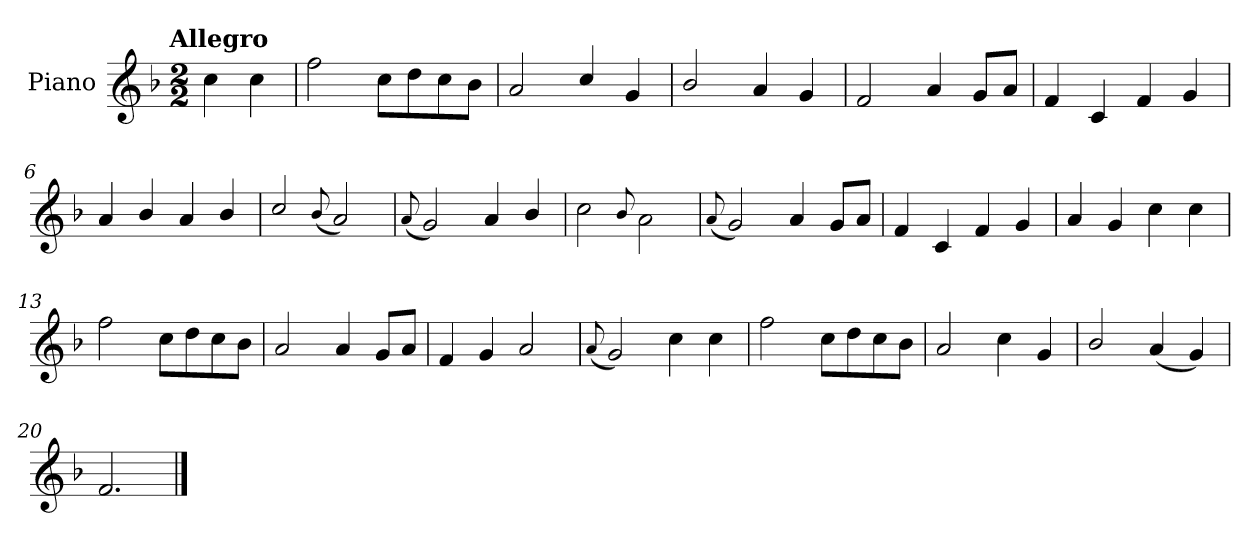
**kern
*part1
*staff1
*I"Piano
*I'Pno.
*clefG2
*k[b-]
!!LO:TX:omd:t=Allegro
*M2/2
*MM144
=
4cc\
4cc\
=1
2ff\
8cc\L
8dd\
8cc\
8b-\J
=2
2a/
4cc/
4g/
=3
2b-/
4a/
4g/
=4
2f/
4a/
8g/L
8a/J
=5
4f/
4c/
4f/
4g/
!!LO:LB:g=z
=6
4a/
4b-/
4a/
4b-/
=7
2cc/
(<8qqb-/
2a/)
=8
(<8qqa/
2g/)
4a/
4b-/
=9
2cc\
8qqb-/
2a\
=10
(<8qqa/
2g/)
4a/
8g/L
8a/J
=11
4f/
4c/
4f/
4g/
=12
4a/
4g/
4cc\
4cc\
=13
2ff\
8cc\L
8dd\
8cc\
8b-\J
!!LO:LB:g=z
=14
2a/
4a/
8g/L
8a/J
=15
4f/
4g/
2a/
=16
(<8qqa/
2g/)
4cc\
4cc\
=17
2ff\
8cc\L
8dd\
8cc\
8b-\J
=18
2a/
4cc\
4g/
=19
2b-/
(<4a/
4g/)
=20
2.f/
==
*-
